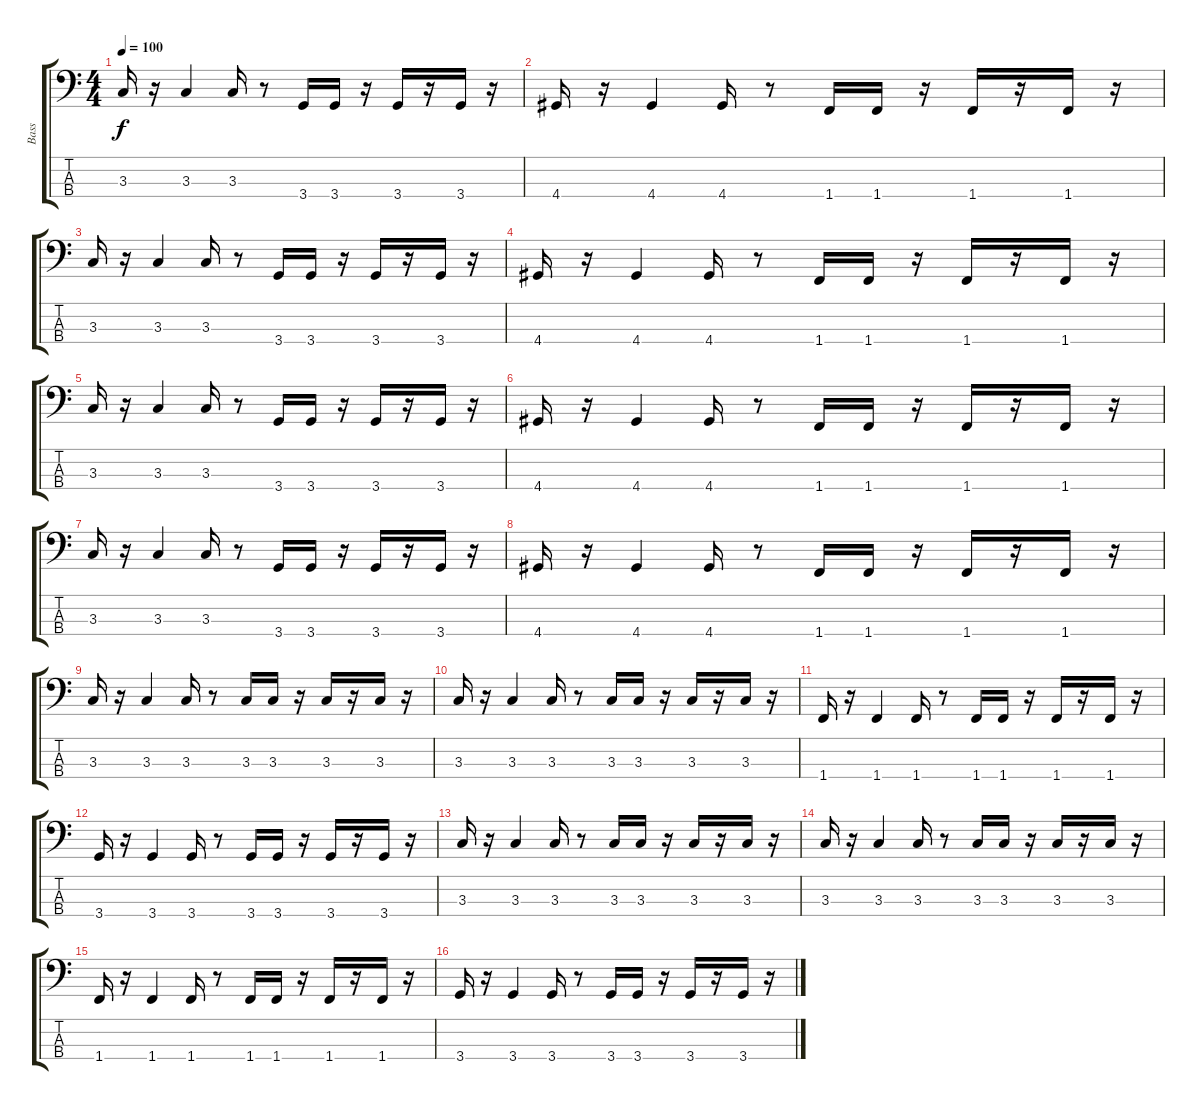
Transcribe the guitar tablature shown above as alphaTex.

\track ("Bass" "Bass") {instrument electricbassfinger}
\staff {score tabs}
\tuning (G2 D2 A1 E1) {hide}
\ts (4 4)
\tempo 100
\clef f4
\ks c
3.3.16{dy f} r.16 3.3.4 3.3.16 r.8 3.4.16 3.4.16 r.16 3.4.16 r.16 3.4.16 r.16 |
4.4.16 r.16 4.4.4 4.4.16 r.8 1.4.16 1.4.16 r.16 1.4.16 r.16 1.4.16 r.16 |
3.3.16 r.16 3.3.4 3.3.16 r.8 3.4.16 3.4.16 r.16 3.4.16 r.16 3.4.16 r.16 |
4.4.16 r.16 4.4.4 4.4.16 r.8 1.4.16 1.4.16 r.16 1.4.16 r.16 1.4.16 r.16 |
3.3.16 r.16 3.3.4 3.3.16 r.8 3.4.16 3.4.16 r.16 3.4.16 r.16 3.4.16 r.16 |
4.4.16 r.16 4.4.4 4.4.16 r.8 1.4.16 1.4.16 r.16 1.4.16 r.16 1.4.16 r.16 |
3.3.16 r.16 3.3.4 3.3.16 r.8 3.4.16 3.4.16 r.16 3.4.16 r.16 3.4.16 r.16 |
4.4.16 r.16 4.4.4 4.4.16 r.8 1.4.16 1.4.16 r.16 1.4.16 r.16 1.4.16 r.16 |
3.3.16 r.16 3.3.4 3.3.16 r.8 3.3.16 3.3.16 r.16 3.3.16 r.16 3.3.16 r.16 |
3.3.16 r.16 3.3.4 3.3.16 r.8 3.3.16 3.3.16 r.16 3.3.16 r.16 3.3.16 r.16 |
1.4.16 r.16 1.4.4 1.4.16 r.8 1.4.16 1.4.16 r.16 1.4.16 r.16 1.4.16 r.16 |
3.4.16 r.16 3.4.4 3.4.16 r.8 3.4.16 3.4.16 r.16 3.4.16 r.16 3.4.16 r.16 |
3.3.16 r.16 3.3.4 3.3.16 r.8 3.3.16 3.3.16 r.16 3.3.16 r.16 3.3.16 r.16 |
3.3.16 r.16 3.3.4 3.3.16 r.8 3.3.16 3.3.16 r.16 3.3.16 r.16 3.3.16 r.16 |
1.4.16 r.16 1.4.4 1.4.16 r.8 1.4.16 1.4.16 r.16 1.4.16 r.16 1.4.16 r.16 |
3.4.16 r.16 3.4.4 3.4.16 r.8 3.4.16 3.4.16 r.16 3.4.16 r.16 3.4.16 r.16
